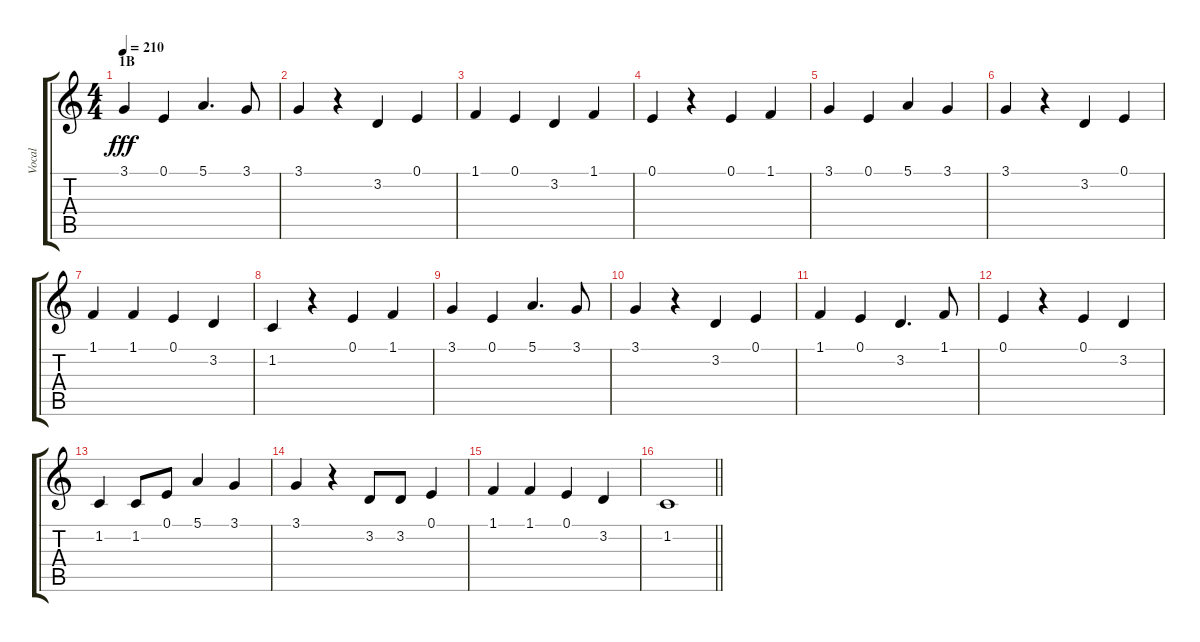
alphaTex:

\track ("Vocal" "Vocal") {instrument voiceoohs}
\staff {score tabs}
\tuning (E4 B3 G3 D3 A2 E2) {hide}
\ts (4 4)
\section ("" "1B")
\tempo 210
\clef g2
\ks c
3.1.4{dy fff} 0.1.4 5.1.4{d} 3.1.8 |
3.1.4 r.4 3.2.4 0.1.4 |
1.1.4 0.1.4 3.2.4 1.1.4 |
0.1.4 r.4 0.1.4 1.1.4 |
3.1.4 0.1.4 5.1.4 3.1.4 |
3.1.4 r.4 3.2.4 0.1.4 |
1.1.4 1.1.4 0.1.4 3.2.4 |
1.2.4 r.4 0.1.4 1.1.4 |
3.1.4 0.1.4 5.1.4{d} 3.1.8 |
3.1.4 r.4 3.2.4 0.1.4 |
1.1.4 0.1.4 3.2.4{d} 1.1.8 |
0.1.4 r.4 0.1.4 3.2.4 |
1.2.4 1.2.8 0.1.8 5.1.4 3.1.4 |
3.1.4 r.4 3.2.8 3.2.8 0.1.4 |
1.1.4 1.1.4 0.1.4 3.2.4 |
\barLineRight lightlight
1.2.1
